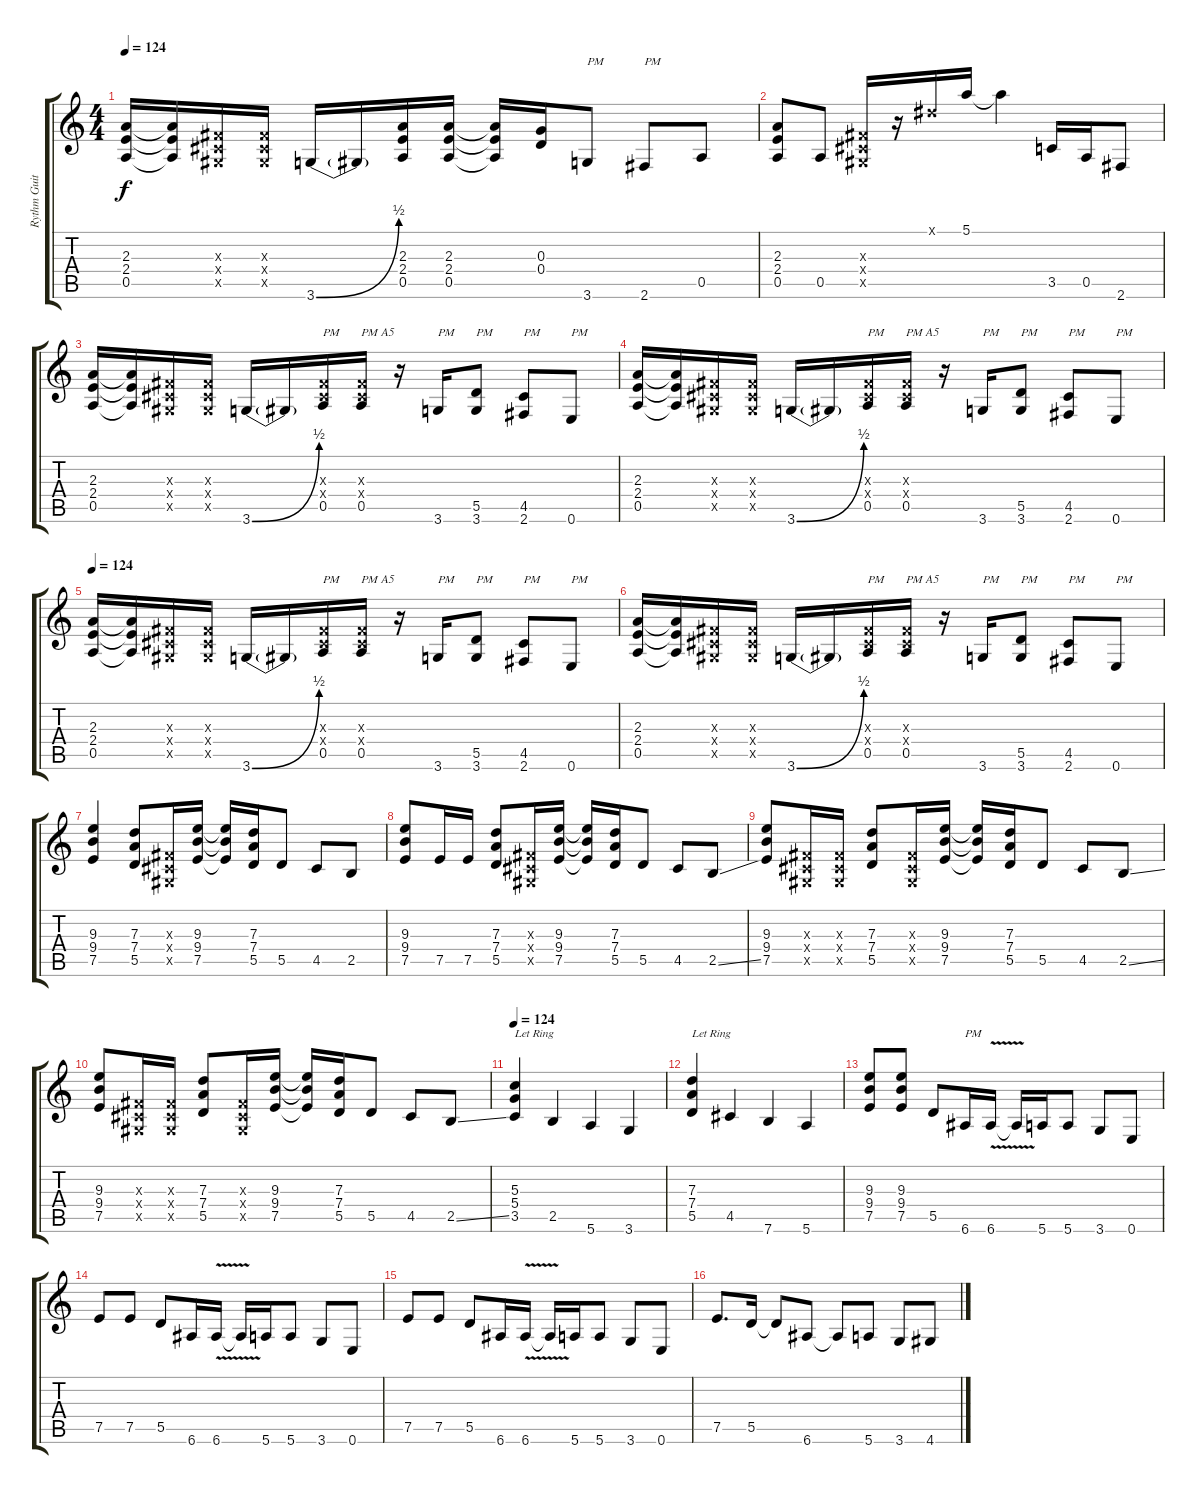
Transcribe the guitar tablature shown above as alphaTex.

\track ("Rythm Guitar 1" "Rythm Guit") {instrument overdrivenguitar}
\staff {score tabs}
\tuning (E4 B3 G3 D3 A2 E2) {hide}
\ts (4 4)
\tempo 124
\clef g2
\ks c
(2.3 2.4 0.5).16{dy f} (2.3{t} 2.4{t} 0.5{t}).16 (-1.3{x} -1.4{x} -1.5{x}).16 (-1.3{x} -1.4{x} -1.5{x}).16 3.6{be (bend 0 0 60 2)}.16 3.6{t}.16 (2.3 2.4 0.5).16 (2.3 2.4 0.5).16 (2.3{t} 2.4{t} 0.5{t}).16 (0.3 0.4).16 3.6.8{txt "PM"} 2.6.8{txt "PM"} 0.5.8 |
(2.3 2.4 0.5).8 0.5.8 (-1.3{x} -1.4{x} -1.5{x}).16 r.16 -1.1{x}.16 5.1.16 5.1{t}.4 3.5.16 0.5.16 2.6.8 |
(2.3 2.4 0.5).16 (2.3{t} 2.4{t} 0.5{t}).16 (-1.3{x} -1.4{x} -1.5{x}).16 (-1.3{x} -1.4{x} -1.5{x}).16 3.6{be (bend 0 0 60 2)}.16 3.6{t}.16 (-1.3{x} -1.4{x} 0.5).16{txt "PM"} (-1.3{x} -1.4{x} 0.5).16{txt "PM A5"} r.16 3.6.16{txt "PM"} (5.5 3.6).8{txt "PM"} (4.5 2.6).8{txt "PM"} 0.6.8{txt "PM"} |
(2.3 2.4 0.5).16 (2.3{t} 2.4{t} 0.5{t}).16 (-1.3{x} -1.4{x} -1.5{x}).16 (-1.3{x} -1.4{x} -1.5{x}).16 3.6{be (bend 0 0 60 2)}.16 3.6{t}.16 (-1.3{x} -1.4{x} 0.5).16{txt "PM"} (-1.3{x} -1.4{x} 0.5).16{txt "PM A5"} r.16 3.6.16{txt "PM"} (5.5 3.6).8{txt "PM"} (4.5 2.6).8{txt "PM"} 0.6.8{txt "PM"} |
\tempo 124
(2.3 2.4 0.5).16 (2.3{t} 2.4{t} 0.5{t}).16 (-1.3{x} -1.4{x} -1.5{x}).16 (-1.3{x} -1.4{x} -1.5{x}).16 3.6{be (bend 0 0 60 2)}.16 3.6{t}.16 (-1.3{x} -1.4{x} 0.5).16{txt "PM"} (-1.3{x} -1.4{x} 0.5).16{txt "PM A5"} r.16 3.6.16{txt "PM"} (5.5 3.6).8{txt "PM"} (4.5 2.6).8{txt "PM"} 0.6.8{txt "PM"} |
(2.3 2.4 0.5).16 (2.3{t} 2.4{t} 0.5{t}).16 (-1.3{x} -1.4{x} -1.5{x}).16 (-1.3{x} -1.4{x} -1.5{x}).16 3.6{be (bend 0 0 60 2)}.16 3.6{t}.16 (-1.3{x} -1.4{x} 0.5).16{txt "PM"} (-1.3{x} -1.4{x} 0.5).16{txt "PM A5"} r.16 3.6.16{txt "PM"} (5.5 3.6).8{txt "PM"} (4.5 2.6).8{txt "PM"} 0.6.8{txt "PM"} |
(9.3 9.4 7.5).4 (7.3 7.4 5.5).8 (-1.3{x} -1.4{x} -1.5{x}).16 (9.3 9.4 7.5).16 (9.3{t} 9.4{t} 7.5{t}).16 (7.3 7.4 5.5).16 5.5.8 4.5.8 2.5.8 |
(9.3 9.4 7.5).8 7.5.16 7.5.16 (7.3 7.4 5.5).8 (-1.3{x} -1.4{x} -1.5{x}).16 (9.3 9.4 7.5).16 (9.3{t} 9.4{t} 7.5{t}).16 (7.3 7.4 5.5).16 5.5.8 4.5.8 2.5{ss}.8 |
(9.3 9.4 7.5).8 (-1.3{x} -1.4{x} -1.5{x}).16 (-1.3{x} -1.4{x} -1.5{x}).16 (7.3 7.4 5.5).8 (-1.3{x} -1.4{x} -1.5{x}).16 (9.3 9.4 7.5).16 (9.3{t} 9.4{t} 7.5{t}).16 (7.3 7.4 5.5).16 5.5.8 4.5.8 2.5{ss}.8 |
(9.3 9.4 7.5).8 (-1.3{x} -1.4{x} -1.5{x}).16 (-1.3{x} -1.4{x} -1.5{x}).16 (7.3 7.4 5.5).8 (-1.3{x} -1.4{x} -1.5{x}).16 (9.3 9.4 7.5).16 (9.3{t} 9.4{t} 7.5{t}).16 (7.3 7.4 5.5).16 5.5.8 4.5.8 2.5{ss}.8 |
\tempo 124
(5.3 5.4 3.5).4{txt "Let Ring"} 2.5.4 5.6.4 3.6.4 |
(7.3 7.4 5.5).4{txt "Let Ring"} 4.5.4 7.6.4 5.6.4 |
(9.3 9.4 7.5).8 (9.3 9.4 7.5).8 5.5.8 6.6.16{txt "PM"} 6.6{v}.16 6.6{t}.16 5.6.16 5.6.8 3.6.8 0.6.8 |
7.5.8 7.5.8 5.5.8 6.6.16 6.6{v}.16 6.6{t}.16 5.6.16 5.6.8 3.6.8 0.6.8 |
7.5.8 7.5.8 5.5.8 6.6.16 6.6{v}.16 6.6{t}.16 5.6.16 5.6.8 3.6.8 0.6.8 |
7.5.8{d} 5.5.16 5.5{t}.8 6.6.8 6.6{t}.8 5.6.8 3.6.8 4.6.8
